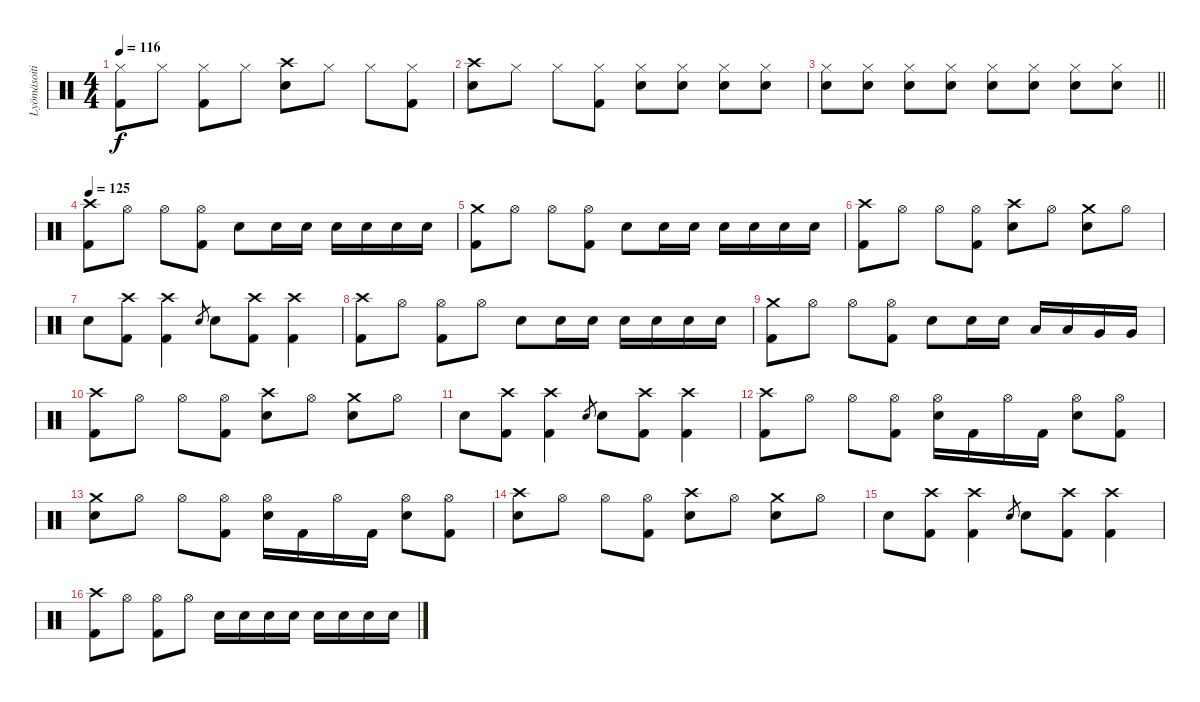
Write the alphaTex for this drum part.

\track ("Lyömäsoitin" "Lyömäsoiti") {instrument percussion}
\staff {score}
\articulation defaults
\ts (4 4)
\tempo 116
\clef neutral
\ks c
("Hi-Hat (closed)" "Kick (hit) 2").8{dy f} "Hi-Hat (closed)".8 ("Hi-Hat (closed)" "Kick (hit) 2").8 "Hi-Hat (closed)".8 ("Crash high (hit)" "Snare (hit) 2").8 "Hi-Hat (closed)".8 "Hi-Hat (closed)".8 ("Hi-Hat (closed)" "Kick (hit) 2").8 |
("Crash high (hit)" "Snare (hit) 2").8 "Hi-Hat (closed)".8 "Hi-Hat (closed)".8 ("Hi-Hat (closed)" "Kick (hit) 2").8 ("Hi-Hat (closed)" "Snare (hit) 2").8 ("Hi-Hat (closed)" "Snare (hit) 2").8 ("Hi-Hat (closed)" "Snare (hit) 2").8 ("Hi-Hat (closed)" "Snare (hit) 2").8 |
\barLineRight lightlight
("Hi-Hat (closed)" "Snare (hit) 2").8 ("Hi-Hat (closed)" "Snare (hit) 2").8 ("Hi-Hat (closed)" "Snare (hit) 2").8 ("Hi-Hat (closed)" "Snare (hit) 2").8 ("Hi-Hat (closed)" "Snare (hit) 2").8 ("Hi-Hat (closed)" "Snare (hit) 2").8 ("Hi-Hat (closed)" "Snare (hit) 2").8 ("Hi-Hat (closed)" "Snare (hit) 2").8 |
\tempo 125
("Crash high (hit)" "Kick (hit) 2").8 "Hi-Hat (open)".8 "Hi-Hat (open)".8 ("Hi-Hat (open)" "Kick (hit) 2").8 "Snare (hit) 2".8 "Snare (hit) 2".16 "Snare (hit) 2".16 "Snare (hit) 2".16 "Snare (hit) 2".16 "Snare (hit) 2".16 "Snare (hit) 2".16 |
("Crash medium (hit)" "Kick (hit) 2").8 "Hi-Hat (open)".8 "Hi-Hat (open)".8 ("Hi-Hat (open)" "Kick (hit) 2").8 "Snare (hit) 2".8 "Snare (hit) 2".16 "Snare (hit) 2".16 "Snare (hit) 2".16 "Snare (hit) 2".16 "Snare (hit) 2".16 "Snare (hit) 2".16 |
("Crash high (hit)" "Kick (hit) 2").8 "Hi-Hat (open)".8 "Hi-Hat (open)".8 ("Hi-Hat (open)" "Kick (hit) 2").8 ("Crash high (hit)" "Snare (hit) 2").8 "Hi-Hat (open)".8 ("Crash medium (hit)" "Snare (hit) 2").8 "Hi-Hat (open)".8 |
"Snare (hit) 2".8 ("Crash high (hit)" "Kick (hit) 2").8 ("Crash high (hit)" "Kick (hit) 2").4 "Snare (hit) 2".8{gr} "Snare (hit) 2".8 ("Crash high (hit)" "Kick (hit) 2").8 ("Crash high (hit)" "Kick (hit) 2").4 |
("Crash high (hit)" "Kick (hit) 2").8 "Hi-Hat (open)".8 ("Hi-Hat (open)" "Kick (hit) 2").8 "Hi-Hat (open)".8 "Snare (hit) 2".8 "Snare (hit) 2".16 "Snare (hit) 2".16 "Snare (hit) 2".16 "Snare (hit) 2".16 "Snare (hit) 2".16 "Snare (hit) 2".16 |
("Crash medium (hit)" "Kick (hit) 2").8 "Hi-Hat (open)".8 "Hi-Hat (open)".8 ("Hi-Hat (open)" "Kick (hit) 2").8 "Snare (hit) 2".8 "Snare (hit) 2".16 "Snare (hit) 2".16 "Low Tom (hit)".16 "Low Tom (hit)".16 "Very Low Tom (hit)".16 "Very Low Tom (hit)".16 |
("Crash high (hit)" "Kick (hit) 2").8 "Hi-Hat (open)".8 "Hi-Hat (open)".8 ("Hi-Hat (open)" "Kick (hit) 2").8 ("Crash high (hit)" "Snare (hit) 2").8 "Hi-Hat (open)".8 ("Crash medium (hit)" "Snare (hit) 2").8 "Hi-Hat (open)".8 |
"Snare (hit) 2".8 ("Crash high (hit)" "Kick (hit) 2").8 ("Crash high (hit)" "Kick (hit) 2").4 "Snare (hit) 2".8{gr} "Snare (hit) 2".8 ("Crash high (hit)" "Kick (hit) 2").8 ("Crash high (hit)" "Kick (hit) 2").4 |
("Crash high (hit)" "Kick (hit) 2").8 "Hi-Hat (open)".8 "Hi-Hat (open)".8 ("Hi-Hat (open)" "Kick (hit) 2").8 ("Hi-Hat (open)" "Snare (hit) 2").16 "Kick (hit) 2".16 "Hi-Hat (open)".16 "Kick (hit) 2".16 ("Hi-Hat (open)" "Snare (hit) 2").8 ("Hi-Hat (open)" "Kick (hit) 2").8 |
("Crash medium (hit)" "Snare (hit) 2").8 "Hi-Hat (open)".8 "Hi-Hat (open)".8 ("Hi-Hat (open)" "Kick (hit) 2").8 ("Hi-Hat (open)" "Snare (hit) 2").16 "Kick (hit) 2".16 "Hi-Hat (open)".16 "Kick (hit) 2".16 ("Hi-Hat (open)" "Snare (hit) 2").8 ("Hi-Hat (open)" "Kick (hit) 2").8 |
("Crash high (hit)" "Snare (hit) 2").8 "Hi-Hat (open)".8 "Hi-Hat (open)".8 ("Hi-Hat (open)" "Kick (hit) 2").8 ("Crash high (hit)" "Snare (hit) 2").8 "Hi-Hat (open)".8 ("Crash medium (hit)" "Snare (hit) 2").8 "Hi-Hat (open)".8 |
"Snare (hit) 2".8 ("Crash high (hit)" "Kick (hit) 2").8 ("Crash high (hit)" "Kick (hit) 2").4 "Snare (hit) 2".8{gr} "Snare (hit) 2".8 ("Crash high (hit)" "Kick (hit) 2").8 ("Crash high (hit)" "Kick (hit) 2").4 |
("Crash high (hit)" "Kick (hit) 2").8 "Hi-Hat (open)".8 ("Hi-Hat (open)" "Kick (hit) 2").8 "Hi-Hat (open)".8 "Snare (hit) 2".16 "Snare (hit) 2".16 "Snare (hit) 2".16 "Snare (hit) 2".16 "Snare (hit) 2".16 "Snare (hit) 2".16 "Snare (hit) 2".16 "Snare (hit) 2".16
